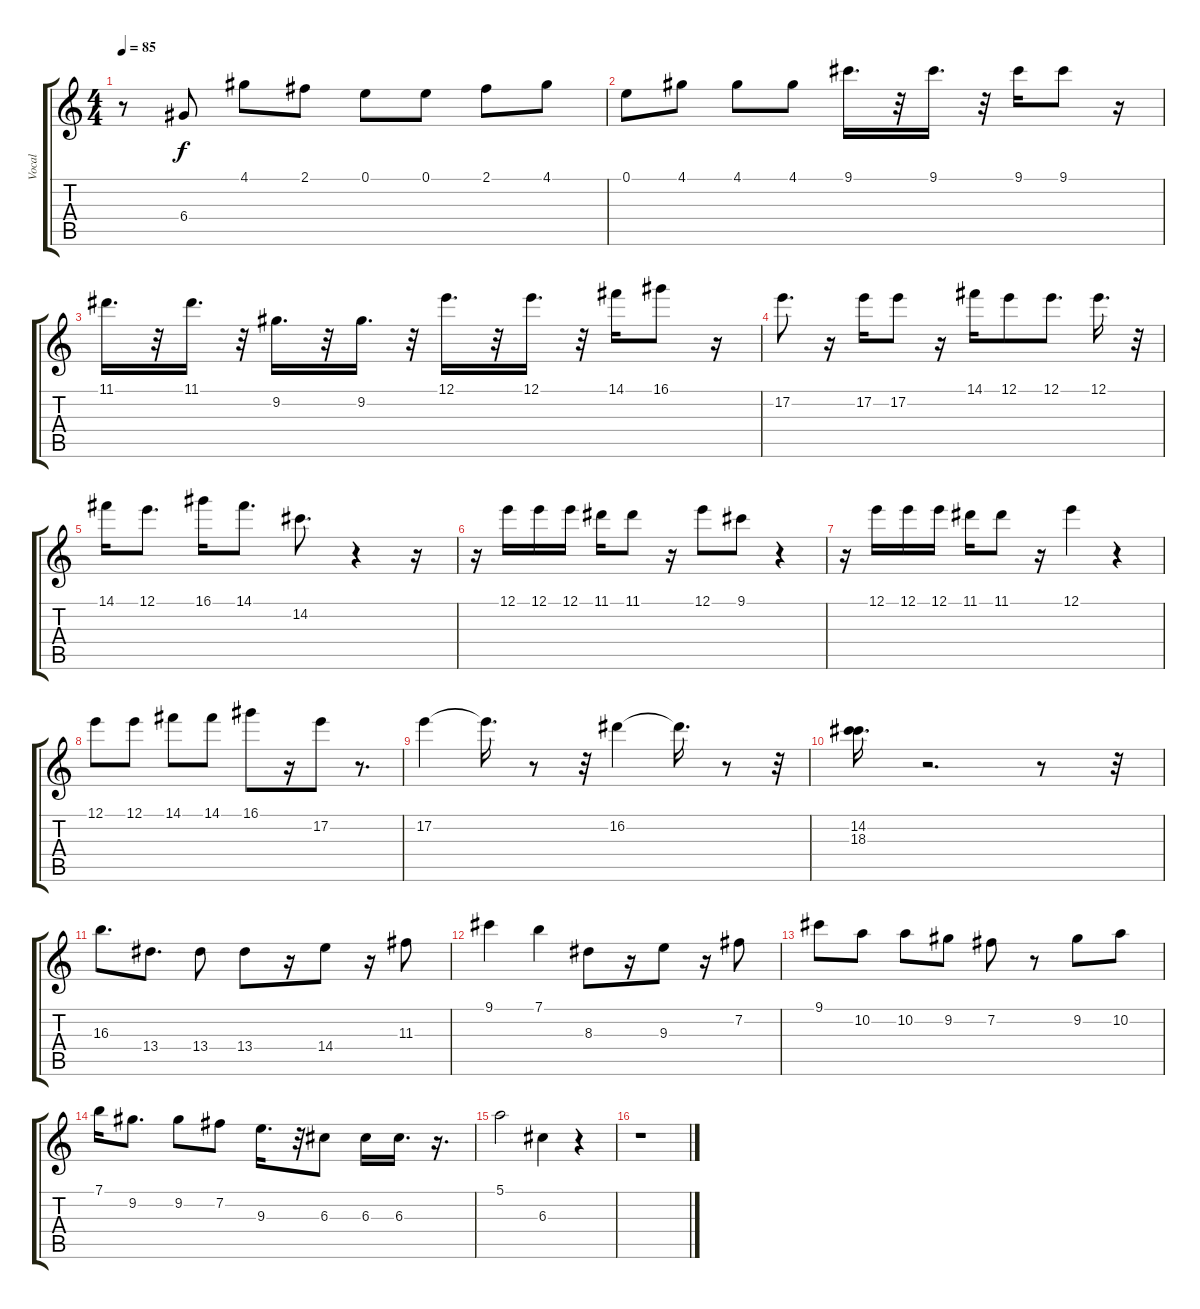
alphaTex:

\track ("Vocal" "Vocal") {instrument acousticguitarnylon}
\staff {score tabs}
\tuning (E4 B3 G3 D3 A2 E2) {hide}
\ts (4 4)
\tempo 85
\clef g2
\ks c
r.8{dy f} 6.4.8 4.1.8 2.1.8 0.1.8 0.1.8 2.1.8 4.1.8 |
0.1.8 4.1.8 4.1.8 4.1.8 9.1.16{d} r.32 9.1.16{d} r.32 9.1.16 9.1.8 r.16 |
11.1.16{d} r.32 11.1.16{d} r.32 9.2.16{d} r.32 9.2.16{d} r.32 12.1.16{d} r.32 12.1.16{d} r.32 14.1.16 16.1.8 r.16 |
17.2.8{d} r.16 17.2.16 17.2.8 r.16 14.1.16 12.1.8 12.1.8{d} 12.1.16{d} r.32 |
14.1.16 12.1.8{d} 16.1.16 14.1.8{d} 14.2.8{d} r.4 r.16 |
r.16 12.1.16 12.1.16 12.1.16 11.1.16 11.1.8 r.16 12.1.8 9.1.8 r.4 |
r.16 12.1.16 12.1.16 12.1.16 11.1.16 11.1.8 r.16 12.1.4 r.4 |
12.1.8 12.1.8 14.1.8 14.1.8 16.1.8 r.16 17.2.8 r.8{d} |
17.2.4 17.2{t}.16{d} r.8 r.32 16.2.4 16.2{t}.16{d} r.8 r.32 |
(14.2 18.3).16{d} r.2{d} r.8 r.32 |
16.3.8{d} 13.4.8{d} 13.4.8 13.4.8 r.16 14.4.8 r.16 11.3.8 |
9.1.4 7.1.4 8.3.8 r.16 9.3.8 r.16 7.2.8 |
9.1.8 10.2.8 10.2.8 9.2.8 7.2.8 r.8 9.2.8 10.2.8 |
7.1.16 9.2.8{d} 9.2.8 7.2.8 9.3.16{d} r.32 6.3.8 6.3.16 6.3.16{d} r.16{d} |
5.1.2 6.3.4 r.4 |
r.1
